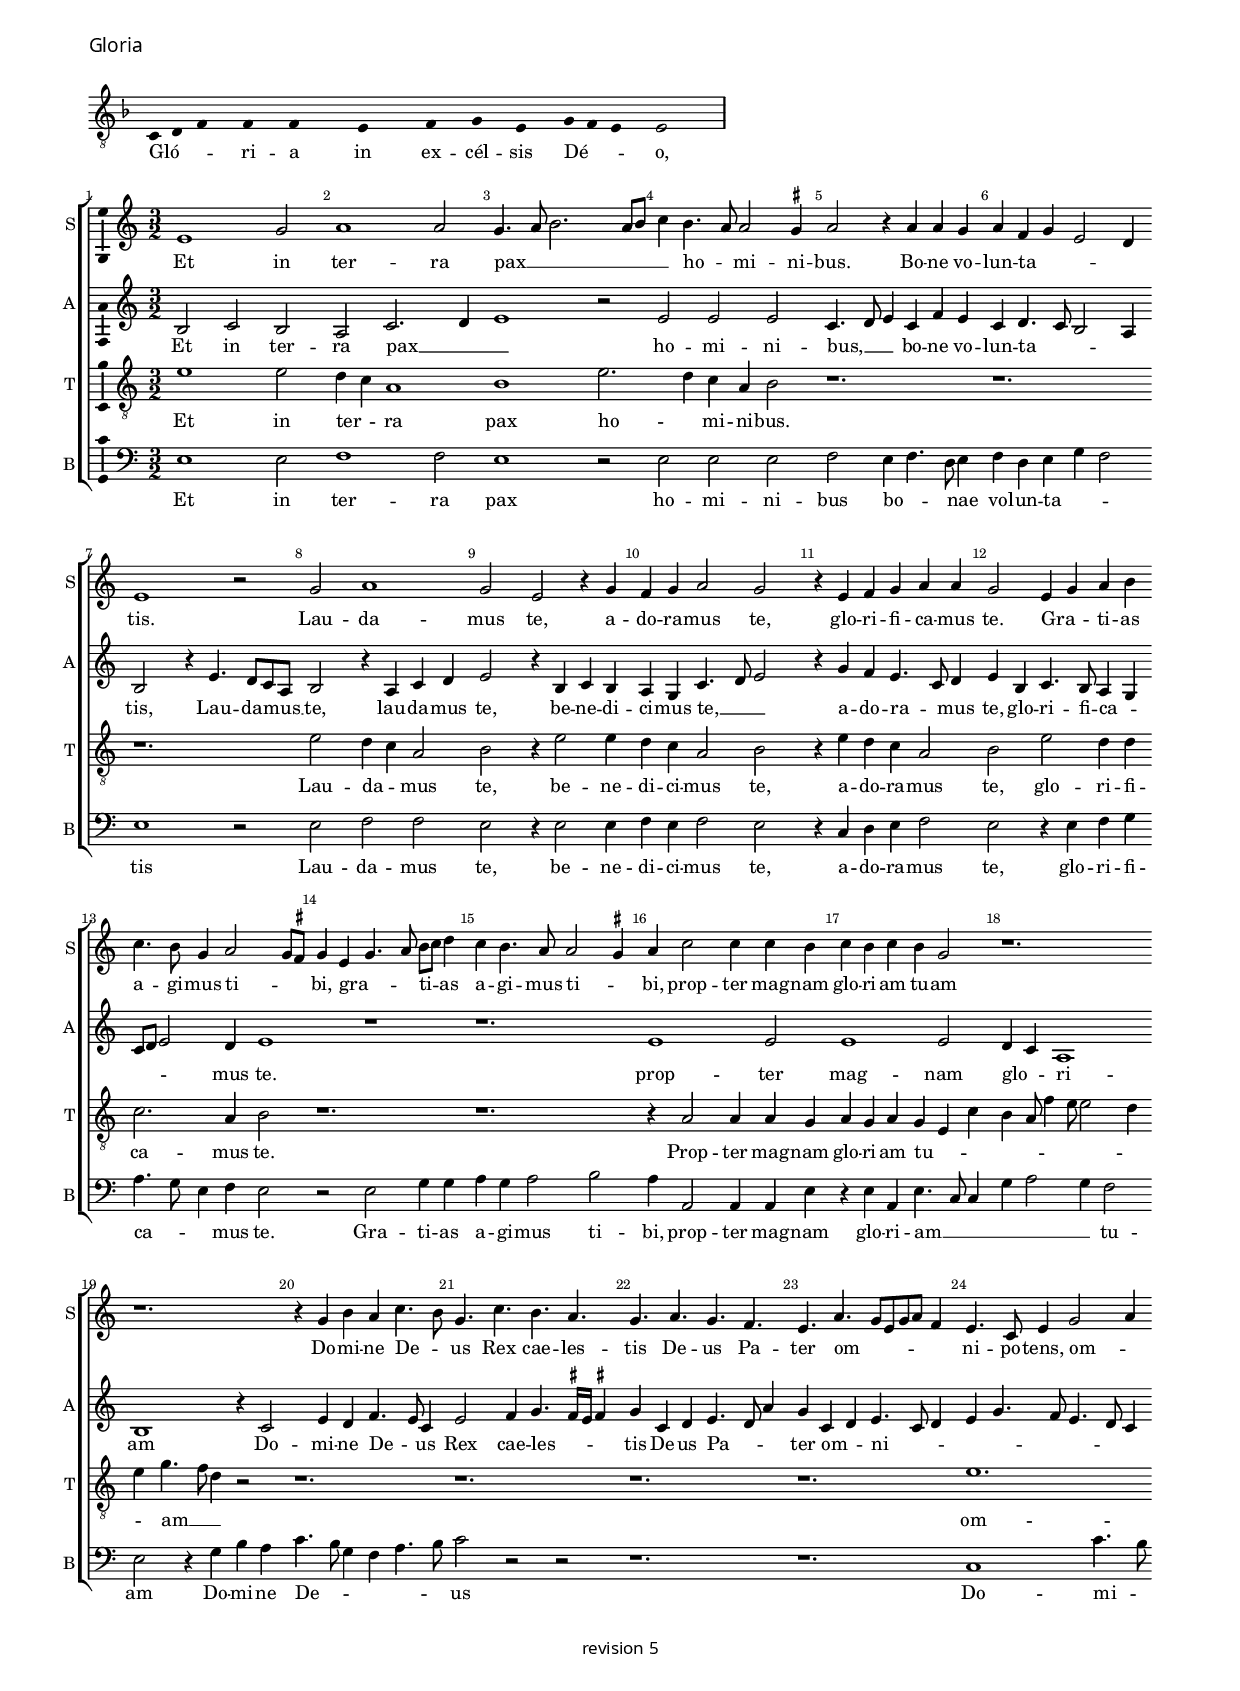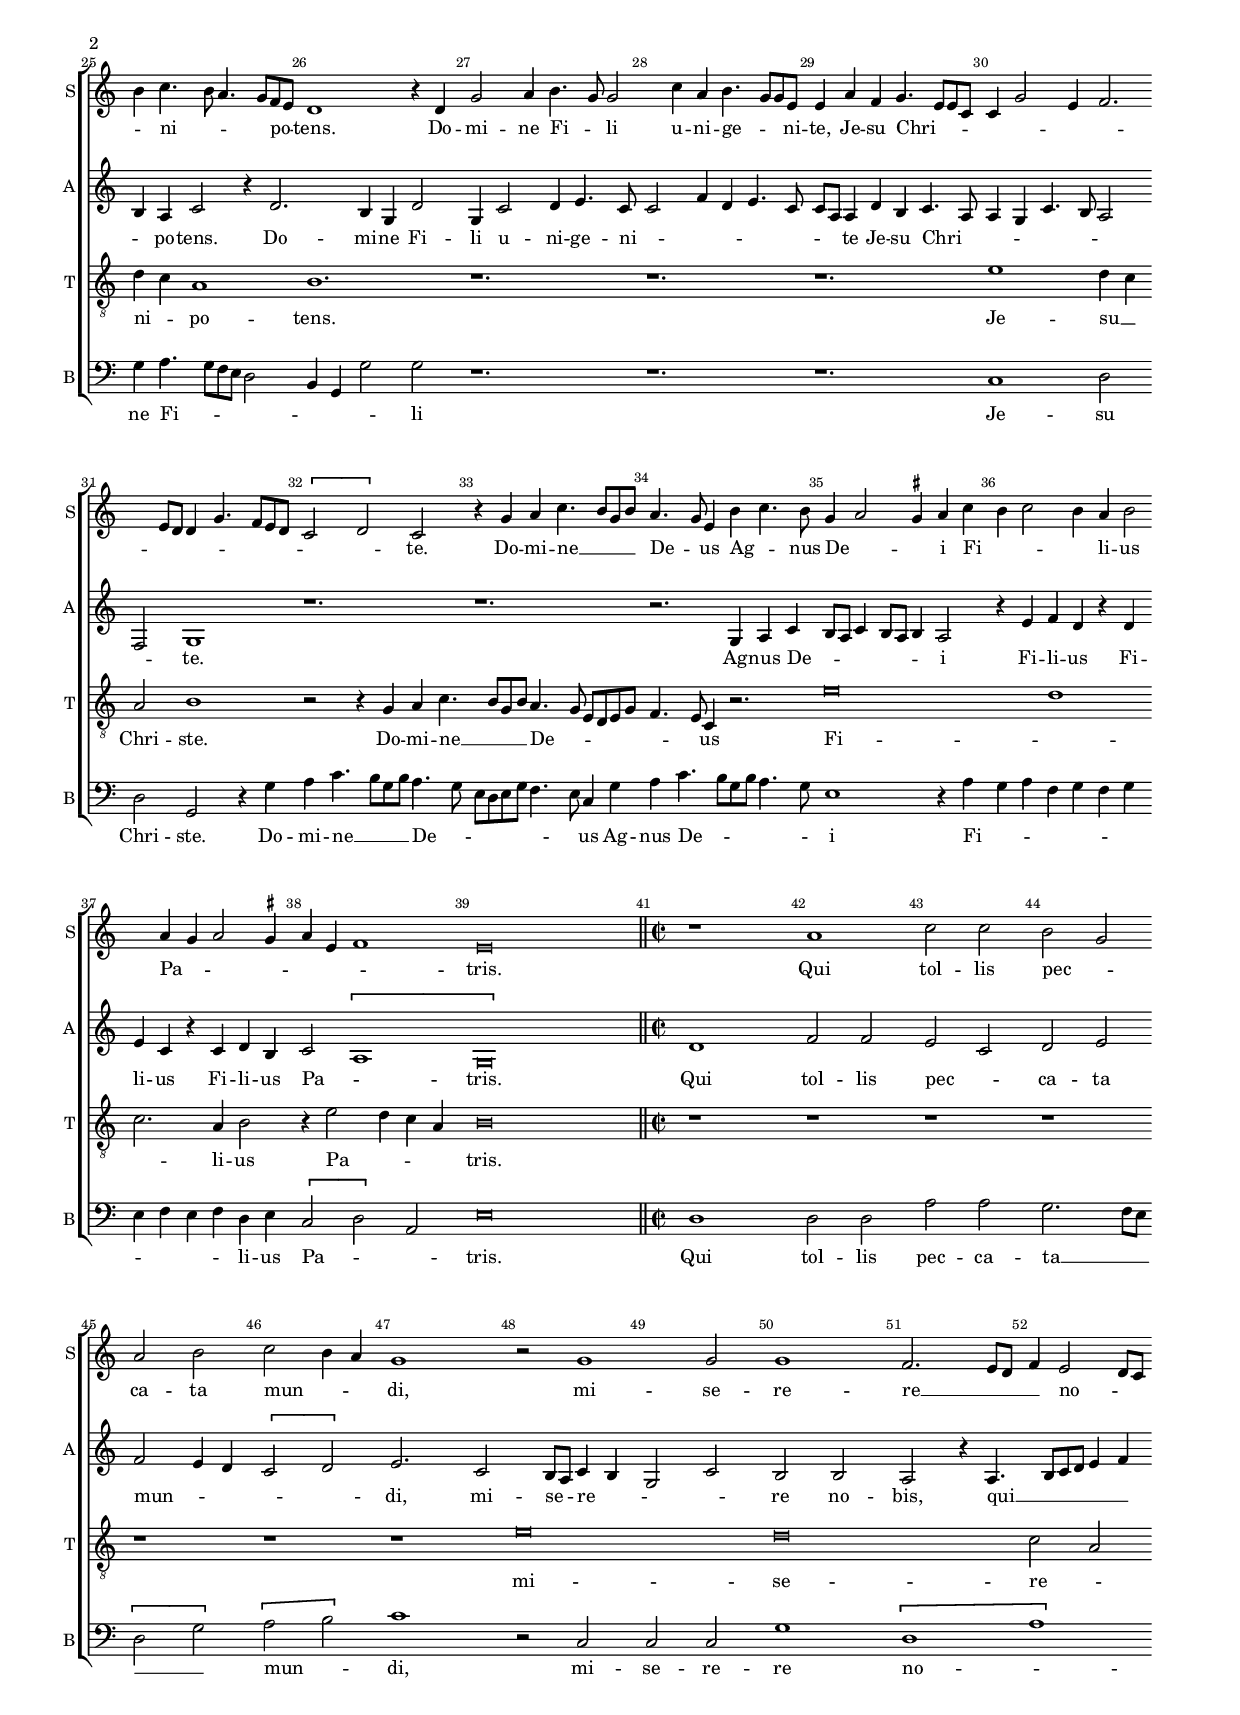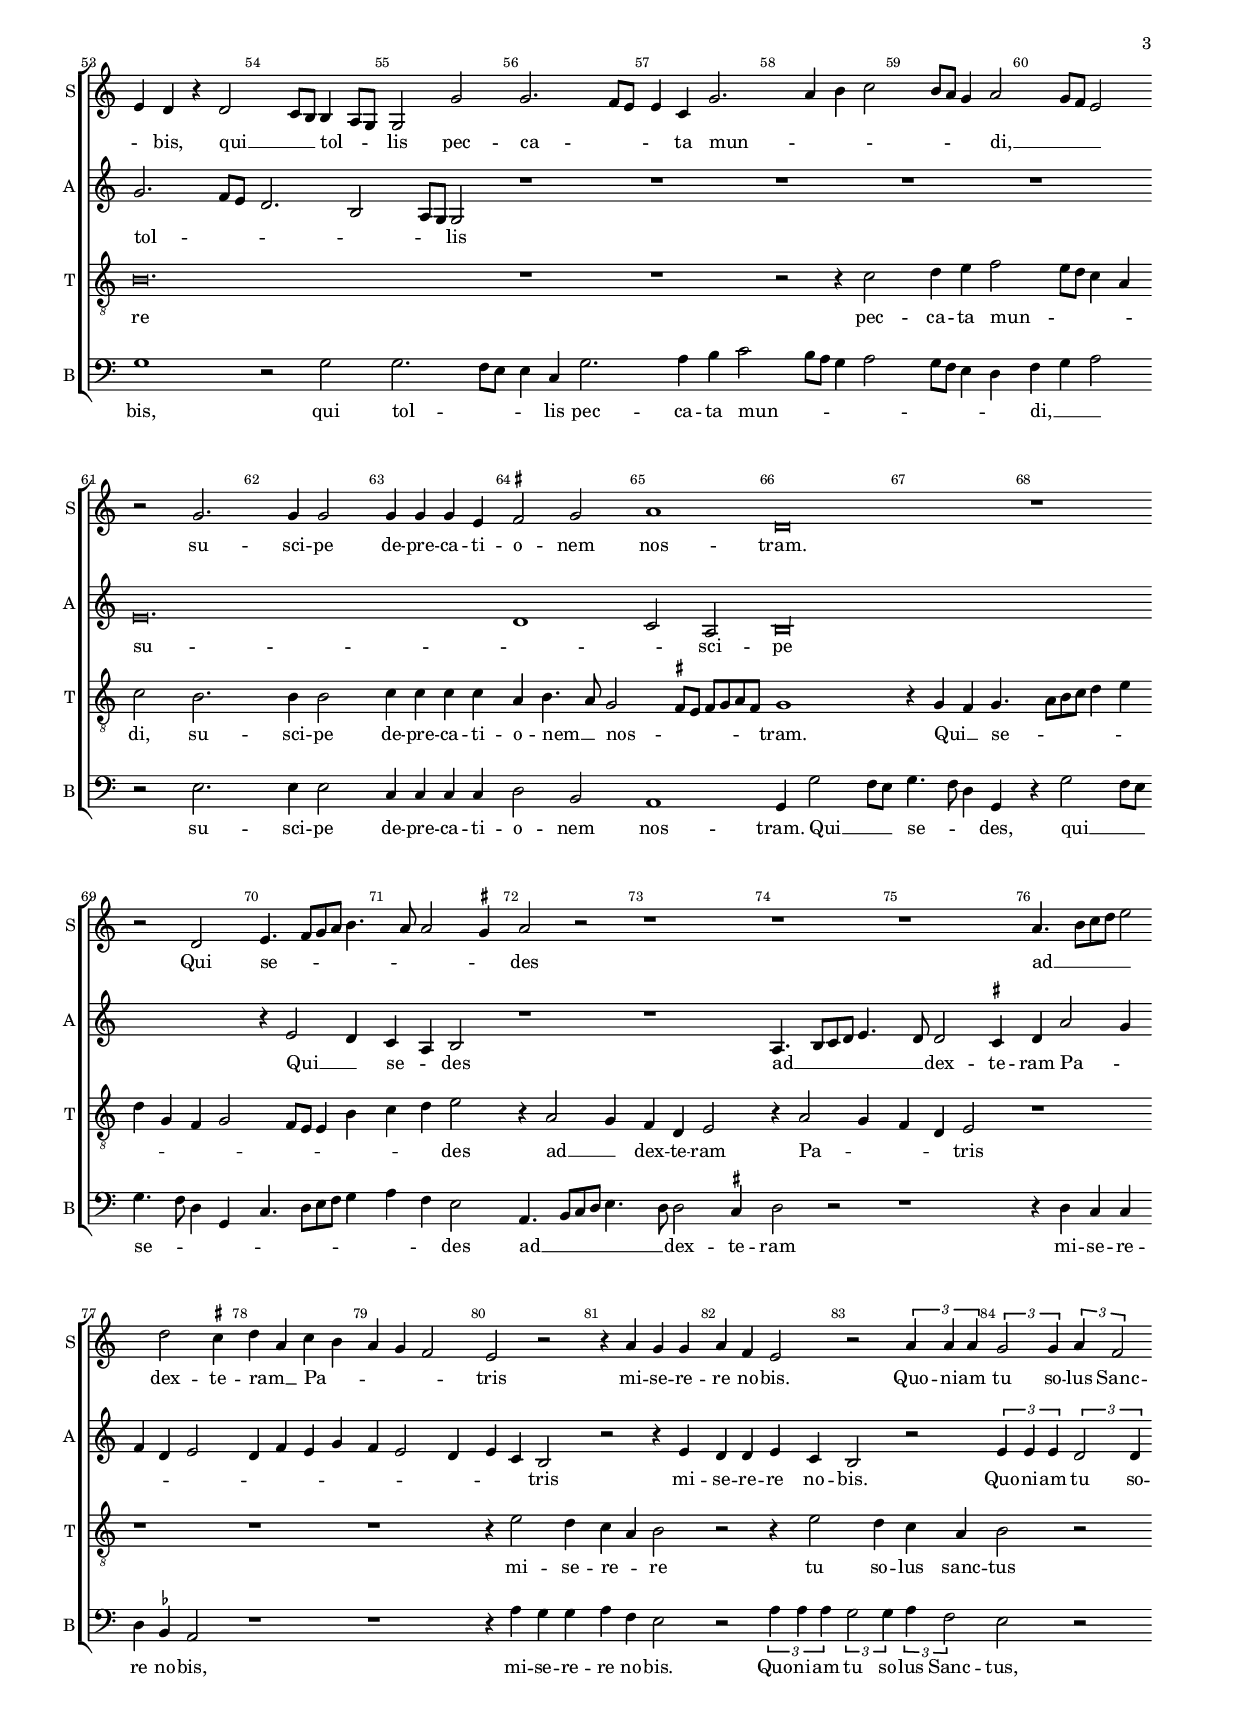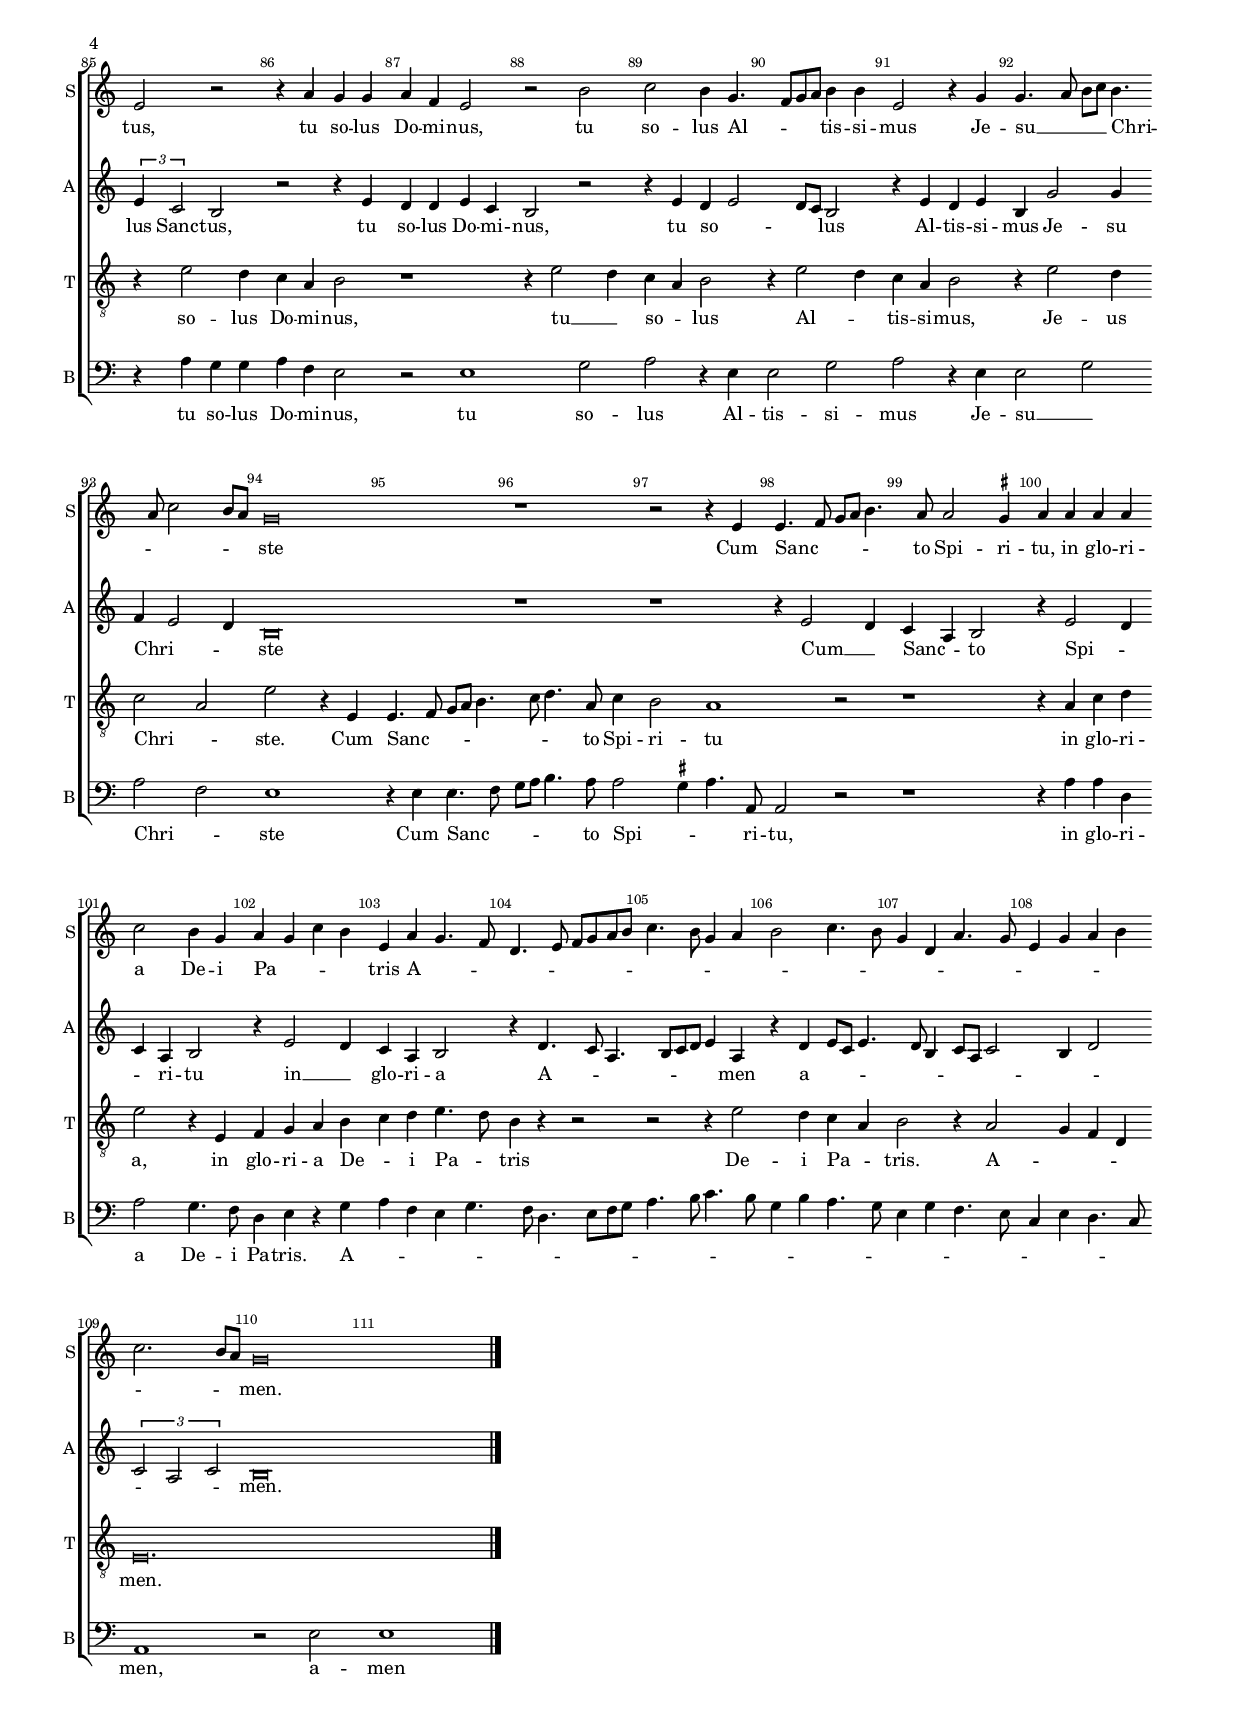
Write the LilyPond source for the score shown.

% CPDL #
% Copyright ©2018 Peter Hilton - https://github.com/hilton

\version "2.18.2"
revision = "5"
\pointAndClickOff

#(set-global-staff-size 15.0)

\paper {
	#(define fonts (make-pango-font-tree "Century Schoolbook L" "Source Sans Pro" "Luxi Mono" (/ 15 20)))
	annotate-spacing = ##f
	two-sided = ##t
	top-margin = 8\mm
	bottom-margin = 10\mm
	inner-margin = 15\mm
	outer-margin = 15\mm
	top-markup-spacing = #'( (basic-distance . 4) )
	markup-system-spacing = #'( (padding . 4) )
	system-system-spacing = #'( (basic-distance . 15) (stretchability . 100) )
	ragged-bottom = ##f
	ragged-last-bottom = ##f
}

year = #(strftime "©%Y" (localtime (current-time)))

\header {
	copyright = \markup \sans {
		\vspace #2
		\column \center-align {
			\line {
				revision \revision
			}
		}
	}
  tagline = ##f
}

\layout {
	indent = #0
  	ragged-right = ##f
  	ragged-last = ##t
	\context {
		\Score
		\override BarNumber #'self-alignment-X = #CENTER
		\override BarNumber #'break-visibility = #'#(#f #t #t)
		\override BarLine #'transparent = ##t
		\remove "Metronome_mark_engraver"
		\override VerticalAxisGroup #'staff-staff-spacing = #'((basic-distance . 10) (stretchability . 100))
	}
	\context {
		\StaffGroup
		\remove "Span_bar_engraver"
	}
	\context {
		\Voice
		\override NoteHead #'style = #'baroque
		\consists "Horizontal_bracket_engraver"
		\consists "Ambitus_engraver"
		\remove "Forbid_line_break_engraver"
	}
}

global = {
	\key c \major
	\time 3/2
	\tempo 2 = 56
	\set Staff.midiInstrument = "Choir Aahs"
	\accidentalStyle "forget"
}

showBarLine = { \once \override Score.BarLine #'transparent = ##f }
ficta = { \once \set suggestAccidentals = ##t \override AccidentalSuggestion #'parenthesized = ##f }
singleDigitTime = { \override Staff.TimeSignature.style = #'single-digit }

\score {
	\new Staff <<
		\key f \major
		\new Voice = "tenor" {
			\relative c {
				\clef "treble_8"
				\cadenzaOn
        c4 d f s f s f s s  e s s  f s g s e s g f e s e2 s \showBarLine\bar "|"
				\cadenzaOff
			}
		}
		\addlyrics {
			Gló -- _ _ ri -- a in ex -- cél -- sis Dé -- _ _ o,
		}
	>>
	\header {
		piece = \markup \larger \sans { Gloria }
	}
	\layout {
		ragged-right = ##t
		\context { \Voice \remove "Ambitus_engraver" }
		\context { \Staff
			\remove "Time_signature_engraver"
			\hide Stem
		}
	}
}

soprano = \new Voice	{
	\relative c' {
    e1 g2 a1 a2 g4. a8 b2. a8 b c4 b4. a8 a2 \ficta gis4 
    a2 r4 a a g a f g e2 d4 e1 r2 g2 a1 
    g2 e r4 g f g a2 g r4 e f g a a g2 e4 g a
    b4 c4. b8 g4 a2 g8 \ficta fis g4 e g4. a8 b c d4 c b4. a8 a2 \ficta gis4 a c2 c4 c b c b c b g2 r1. r1.
    r4 g b a c4. b8 g4. c b a g a g f e a g8 [ e g a ] f4 e4. c8
    e4 g2 a4 b c4. b8 a4. g8 f e d1 r4 d g2 a4 b4. g8 g2c4 a b4. g8 g e e4 a f g4. e8 e c c4
    g'2 e4 f2. e8 d d4 g4. f8 e d \[ c2 d \] c2 r4 g' a c4. b8 g b a4. g8 e4b' c4. b8
    g4 a2 \ficta gis4 a c b c2 b4 a b2 a4 g a2 \ficta gis4 a e f1 
    \set Timing.timing = ##f e\breve \showBarLine \bar "||" \set Timing.timing = ##t
    
    \set Score.currentBarNumber = #41 \time 2/2
    r1 a1 c2 c b g a b c b4 a 
    g1 r2 g1 g2 g1 f2. e8 d f4 e2 d8 c e4 d r d2 c8 
    b b4 a8 g g2 g'2 g2. f8 e e4 c g'2. a4 b c2
		b8 a g4 a2 g8 f e2 r g2. g4 g2 g4 g g e \ficta fis2
    g2 a1 d,\breve r1 r2 d e4. f8 [g a] b4.
		a8 a2 \ficta gis4 a2 r r1 r r a4. b8 [c d] e2 
		d2 \ficta cis4 d a c b a g f2 e r r4
    a4 g g a f e2 r \tuplet 3/2 {a4 a a}  \tuplet 3/2 {g2 g4}  \tuplet 3/2 {a f2} e2 r r4 a g g a f e2
    r b' c b4 g4. f8 g a b4 b e,2 r4 g g4. a8 b c b4. a8 c2 b8 a g\breve r1 r2 r4 e e4. f8 g a b4. a8 a2 \ficta gis4
    a a a a c2 b4 g a g c b e, a g4. f8 d4. e8 f g a b c4. b8 g4 a b2 c4. b8 g4 d
    a'4. g8 e4 g a b c2. b8 a g\breve
    \showBarLine \bar "|."
  }
	\addlyrics {
    Et in ter -- ra pax __ _ _ _ _ _ ho -- _ mi -- ni -- bus.
    Bo -- ne vo -- lun -- ta -- _ _ _ tis. Lau -- da -- 
		mus  te, a -- do -- ra -- mus  te, glo -- ri -- fi -- ca -- mus te. Gra -- _ ti -- as 
		a -- gi -- mus ti -- _ _ bi, gra -- _ _ ti -- _ as a -- gi -- mus ti -- _ bi, 
    prop -- ter mag -- nam glo -- ri -- am  tu -- am
    Do -- mi -- ne  De -- _ us
    Rex  cae -- les -- tis  De -- us Pa -- ter
    om -- _ _ _ _ _ ni -- po -- tens, om -- _ _ ni -- _ _ _ po -- _ tens.
    Do -- mi -- ne  Fi -- _ li  u -- ni -- ge -- _ _ ni -- te,
    Je -- su  Chri -- _ _ _ _ _ _ _ _ _ _ _ _ _ _ _ _ te.
    Do -- mi -- ne __ _ _ _  De -- _ us Ag -- _ nus De -- _ _ i  Fi -- _ _ _  li -- us  Pa -- _ _ _ _ _ _ tris.
    Qui tol -- lis pec -- _ ca -- ta  mun -- _ _ di,
    mi -- se -- re -- re __ _ _ _  no -- _ _ _ bis,
    qui __ _ _  tol -- _ _ lis pec -- ca -- _ _ _ ta  mun -- _ _ _ _ _ _  di, __ _ _ _
    su -- sci -- pe de -- pre -- ca -- ti -- o -- nem  nos -- tram.
    Qui  se -- _ _ _ _ _ _ _ des ad __ _ _ _ _ dex -- te -- ram __ _   Pa -- _ _ _ _ tris 
    mi -- se -- re -- re  no -- bis.
    Quo -- ni -- am  tu  so -- lus  Sanc -- tus,
    tu so -- lus  Do -- mi -- nus,
    tu so -- lus  Al -- _ _ _ tis -- si -- mus
    Je -- su __ _ _ _  Chri -- _ _ _ _ ste
    Cum Sanc -- _ _ _ _ to Spi -- ri -- tu, in glo -- ri -- a
    De -- i Pa -- _ _ _ tris
    A -- _ _ _ _ _ _ _ _ _ _ _ _ _ _ _ _ _ _ _ _ _ _ _ _ _ _ men.
	}
}

alto = \new Voice	{
	\relative c' {
    b2 c b a c2. d4 e1 r2 e e e c4. d8 e4 c f e c d4. c8 b2 a4 b2 r4
    e4. d8 c a b2 r4 a c d e2 r4 b c b a g c4. d8 e2 r4 g f e4. c8 d4 e b c4. b8 a4 g c8 d
    e2 d4 e1 r1 r1. 
    e1 e2 e1 e2 d4 c a1 b1
    r4 c2 e4 d f4. e8c4 e2
    f4 g4. \ficta fis16 e \ficta fis4 g c,d e4. d8 a'4 g c, d e4. c8 d4 e g4. f8 e4. d8 c4 b a c2 r4 d2. b4 g d'2
    g,4 c2 d4 e4. c8 c2 f4 d e4. c8 c a a4 d b c4. a8 a4 g c4. b8 a2 f g1 
    r1. r r2.
    g4 a c b8 a c4 b8 a b4 a2 r4 e'4 f d r d e c r c d b c2 \[ a1 g\breve \]
    
    d'1 f2 f e c d e f e4 d \[c2 d \] e2. c2 b8 a c4 b g2 c b b a r4 a4. b8 c d e4 f g2. f8 e d2. b2 a8 g g2 r1 r1 
    r1 r1 r1 e'\breve. d1 c2 a b\longa r4 e2 d4 c a b2 
    r1 r1 a4. b8 [c d] e4. d8 d2 \ficta cis4 d
    a'2 g4 f d e2 d4 f e g f e2 d4 e c b2 r2 r4 e d d e c b2 r \tuplet 3/2 {e4 e e}  \tuplet 3/2 {d2 d4}  \tuplet 3/2 {e4 c2} b2 r2 r4
    e4 d d e c b2 r r4 e d e2 d8 c b2 r4 e d e b g'2 g4 f e2 d4 
    b\breve r1 r1 r4 e2 d4 c a b2 r4 e2 d4 c a b2 r4 e2 d4 c a b2 r4 
    d4. c8 a4. b8 c d e4 a, r d e8 c
    e4. d8 b4 c8 a c2 b4 d2 \tuplet 3/2 {c2 a c} b\breve
	}
	\addlyrics {
    Et in ter -- ra pax __ _ _ ho -- mi -- ni -- bus, __ _ _
    bo -- ne vo -- lun -- ta -- _ _ _ tis, Lau -- da -- mus __ _ te,
    lau -- da -- mus  te, be -- ne -- di -- ci -- mus te, __ _ _ a -- do -- ra -- _ mus  te,
    glo -- ri -- fi -- ca -- _ _ _ _ mus te.
    prop -- ter mag -- nam glo -- _ ri -- am
    Do -- mi -- ne  De -- _ us  Rex  cae -- les -- _ _ _ tis  De -- us Pa -- _ _ ter
    om -- _ ni -- _ _ _ _ _ _ _ _ _ po -- tens.
    Do -- mi -- ne  Fi -- li  u -- ni -- ge -- ni -- _ _ _ _ _ _ _ te
    Je -- su  Chri -- _ _ _ _ _ _ _ te.
    Ag -- nus De -- _ _ _ _ _ _ i
    Fi -- li -- us Fi -- li -- us Fi -- li -- us  Pa -- _ tris.
   
    Qui tol -- lis pec -- _ ca -- ta  mun -- _ _ _ _ di,
    mi -- se -- _ re -- _ _ _ re  no -- bis,
    qui __ _ _ _ _ _ tol -- _ _ _ _ _ _ lis 
    su -- _ _ sci -- pe Qui __ _  se -- _ des
    ad __ _ _ _ _ _ dex -- te -- ram  Pa -- _ _ _ _ _ _ _ _ _ _ _ _ _ tris
    mi -- se -- re -- re  no -- bis.
    Quo -- ni -- am  tu  so -- lus  Sanc -- tus,
    tu so -- lus  Do -- mi -- nus,
    tu so -- _ _ _ lus  Al -- tis -- si -- mus
    Je -- su Chri -- _ _ 
    ste Cum __ _  Sanc -- _ to Spi -- _ _ ri -- tu in __ _ glo -- ri -- a
    A -- _ _ _ _ _ _ men a -- _ _ _ _ _ _ _ _ _ _ _ _ _ men.
	}
}

tenor = \new Voice {
	\relative c' {
    \clef "treble_8"
    e1 e2 d4 c a1 b1 e2. d4 c a b2 
    r1. r1. r1. e2 d4 c a2 
    b r4 e2 e4 d4 c a2 b r4 e d c a2 b e d4 d c2. a4 b2 r1. r1.
    r4 a2 a4 a g a g a g e c' b a8f'4 e8 e2 d4 e g4. f8 d4 
    r2 r1. r1. r1. r1. e1. d4 c a1 b1. r1. r1. r1. e1 d4 c
    a2 b1 
    r2 r4 g a c4. b8 g b a4. g8 e d e g f4. e8 c4 r2.
    e'\breve d1 c2. a4 b2 r4 e2 d4 c a b\breve
    
    r1 r1 r1 r1 r1 r1 r1 e\breve d c2 a 
    b\breve. r1 r1 r2 r4 c2
		d4 e f2 e8 d c4 a c2 b2. b4 b2 c4 c c c a b4. a8 g2
		\ficta fis8 e f g
    a8 f g1 r4 g f g4. a8 b c d4 e d g, f g2 f8 e e4 b' c d e2     
    r4 a,2 g4 f d e2 r4 a2 g4 f d e2
    r1 r1 r1 r1 r4 e'2 d4 c a b2 r2 r4 e2
		d4 c a b2 r2 r4 e2 d4 c a b2 r1  r4 e2 d4 c a b2 r4 e2 d4 c a b2 r4 e2 d4 c2 a2 
    e'2 r4 e,4 e4. f8g a b4. c8 d4. a8 c4 b2 a1 r2 r1 r4
    a4 c d e2 r4 e,4 f g a b c d e4.d8 b4 
    r4 r2 r2 r4 e2
		d4 c a b2 r4 a2 g4 f d e\breve.
	}
	\addlyrics {
    Et in ter -- _ ra pax ho -- _ mi -- ni -- bus.
    Lau -- da -- _ mus 
    te, be -- ne -- di -- ci -- mus te, a -- do -- ra -- mus  te, glo -- ri -- fi -- 
    ca -- mus te. Prop -- ter mag -- nam 
    
    glo -- ri -- am  tu -- _ _ _ _ _ _ _ _ _ am __ _ _
    om -- ni -- _ po -- tens.
    Je -- su __ _  Chri -- ste.
    Do -- mi -- ne __ _ _ _  De -- _ _ _ _ _ _ _ us 
    Fi -- _ _ li -- us  Pa -- _ _ _ tris.
   
    mi -- se -- re -- _ re
    pec -- ca -- ta  mun -- _ _ _ _ di,
    su -- sci -- pe de -- pre -- ca -- ti -- o -- nem __ _  nos -- _ _ _ _ _ _ tram.
    Qui __ _   se -- _ _ _ _ _ _ _ _ _ _ _ _ _ _ _ des
    ad __ _ dex -- te -- ram Pa -- _ _ _ tris
    mi -- se -- re -- _ re
    tu so -- lus sanc -- tus
    so -- lus Do -- mi -- nus, tu __ _ so -- _ lus Al -- _ tis -- si -- mus, Je -- us Chri -- _ 
    ste.
    Cum Sanc -- _ _ _ _ _ _ to Spi -- ri -- tu in glo -- ri -- a,
    in glo -- ri -- a De -- _ i Pa -- _ tris 
    De -- i Pa -- _ tris. A -- _ _ _ men.
	}
}

bass = \new Voice {
	\relative c {
		\clef bass
    e1 e2 f1 f2 e1 r2 e e e f e4 f4. d8 e4 f d e g f2 e1 r2 e f f e
    r4 e2 e4 f e f2 e r4 c d e f2 e r4 e f g a4. g8 e4 f e2 r e g4 g a g a2 b a4 a,2 a4 a
    e'4 r e a, e'4. c8 c4 g' a2 g4 f2 e r4 g b a c4. b8 g4 f a4. b8 c2 r r r1. r1. c,1 c'4. b8 g4 a4. g8 f e d2 b4 g g'2 g
    r1. r1. r1. c,1 d2 d g, r4 g'4 a c4. b8 g b a4. g8 e d e g f4. e8 c4 g'a c4. b8
    g8 b a4. g8 e1 r4 a g a f g f g e f e f d e  \[ c2 d \] a2 e'\breve
    
    d1 d2 d a' a g2. f8 e \[ d2 g \] \[ a b \] c1 r2 c, c c g'1 \[ d1 a' \] 
    g1 r2 g g2. f8 e e4 c g'2. a4 b c2 b8 a g4 a2 
		g8 f e4 d
    f4 g a2 r e2. e4 e2 c4 c c c d2 b a1 g4 g'2 f8 e g4. f8 d4 g, r g'2 f8 e g4. f8 d4 g,
    c4. d8 [e f] g4 a f e2 a,4. b8 [c d] e4. d8 d2 \ficta cis4 d2 r r1 r4 d c c d \ficta bes a2 r1 r1 r4
    a'4 g g a f e2 r2 \tuplet 3/2 {a4 a a } \tuplet 3/2 {g2 g4 } \tuplet 3/2 {a4 f2 } e2 r r4 a g g a f e2 r e1 
		g2 a r4 e e2 g a r4 e e2 g a f e1 r4 e e4. f8 g a b4. a8 a2 \ficta gis4 a4. a,8 a2 r2 r1 r4 a' a
    d,4 a'2 g4. f8 d4 e r g a f e g4. f8 d4. e8 f g a4. b8 c4. b8 g4 b a4. g8 e4 g f4. e8 c4 e d4. c8 a1 r2 e'2 e1
	}
	\addlyrics {
    Et in ter -- ra pax ho -- mi -- ni -- bus bo -- _ _ nae vo -- lun -- ta -- _ _ tis
    Lau -- da -- mus  te, be -- ne -- di -- ci -- mus te,
    a -- do -- ra -- mus te, glo -- ri -- fi -- ca -- _ _ mus te.
    Gra -- ti -- as a -- gi -- mus ti -- bi,
    prop -- ter mag -- nam
    glo -- ri -- am __ _ _ _ _ _  tu -- am Do -- mi -- ne  De -- _ _ _ _ _ us
    Do -- mi -- _ ne  Fi -- _ _ _ _ _ _ _ li
    Je -- su  Chri -- ste.
    Do -- mi -- ne __ _ _ _  De -- _ _ _ _ _ _ _ us Ag -- nus De -- _ _ _ _ _ i
    Fi -- _ _ _ _ _ _ _ _ _ _ li -- us Pa -- _ _ tris.
    Qui  tol -- lis pec -- ca -- ta __ _ _ _ _  mun -- _ di,
    mi -- se -- re -- re  no -- _ bis,
    qui  tol -- _ _ _ lis pec -- ca -- ta  mun -- _ _ _ _ _ _ _ _  di, __ _ _
    su -- sci -- pe de -- pre -- ca -- ti -- o -- nem  nos -- tram.
    Qui __ _ _  se -- _ _ des, qui __ _ _  se -- _ _ _ _ _ _ _ _ _ _ des
    ad __ _ _ _ _ _ dex -- te -- ram
    mi -- se -- re -- re  no -- bis, mi -- se -- re -- re  no -- bis.
    Quo -- ni -- am  tu  so -- lus  Sanc -- tus,
    tu so -- lus  Do -- mi -- nus,
    tu so -- lus  Al -- tis -- si -- mus
    Je -- su __ _  Chri -- _ ste
    Cum Sanc -- _ _ _ _ to Spi -- _ _ ri -- tu, in glo -- ri -- a
    De -- i Pa -- tris.
    A -- _ _ _ _ _ _ _ _ _ _ _ _ _ _ _ _ _ _ _ _ _ _ _ _ _ men, a -- men
	}
}


\score {
	\new StaffGroup <<
			\set Score.proportionalNotationDuration = #(ly:make-moment 3 17)
		\set Score.barNumberVisibility = #all-bar-numbers-visible
		\new Staff << \global \soprano \set Staff.instrumentName = #"S" \set Staff.shortInstrumentName = #"S" >>
		\new Staff << \global \alto \set Staff.instrumentName = #"A" \set Staff.shortInstrumentName = #"A" >>
		\new Staff << \global \tenor \set Staff.instrumentName = #"T" \set Staff.shortInstrumentName = #"T" >>
		\new Staff << \global \bass \set Staff.instrumentName = #"B" \set Staff.shortInstrumentName = #"B" >>
	>>
	\layout { }
%	\midi {	}
}
